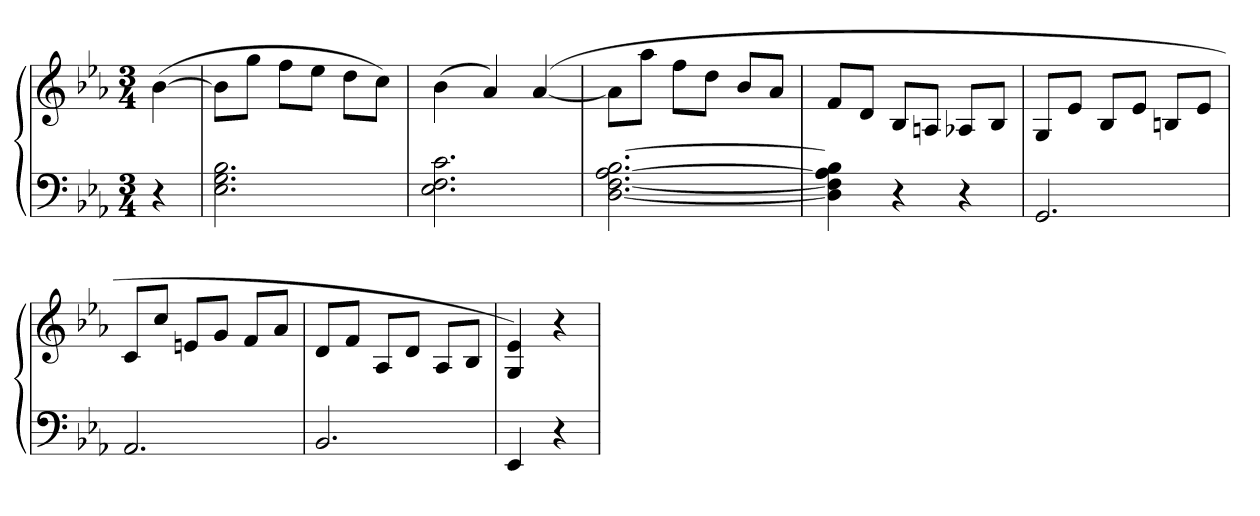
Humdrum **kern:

**kern	**kern
*part1	*part1
*staff2	*staff1
*clefF4	*clefG2
*k[b-e-a-]	*k[b-e-a-]
*c:	*c:
*M3/4	*M3/4
=	=
4r	([4b-
=	=
2.E- 2.G 2.B-	8b-L]
.	8ggJ
.	8ffL
.	8ee-J
.	8ddL
.	8ccJ)
=	=
2.E- 2.F 2.c	(4b-
.	4a-)
.	([4a-
=	=
[2.D [2.F [2.A- [2.B-	8a-L]
.	8aa-J
.	8ffL
.	8ddJ
.	8b-L
.	8a-J
=	=
4D] 4F] 4A-] 4B-]	8fL
.	8dJ
4r	8B-L
.	8AnJ
4r	8A-XL
.	8B-J
=	=
2.GG	8GL
.	8e-J
.	8B-L
.	8e-J
.	8BnL
.	8e-J
=	=
2.AA-	8cL
.	8ccJ
.	8enL
.	8gJ
.	8fL
.	8a-J
=	=
2.BB-	8dL
.	8fJ
.	8A-L
.	8dJ
.	8A-L
.	8B-J
=	=
4EE-	4G 4e-)
4r	4r
=	=
*-	*-
